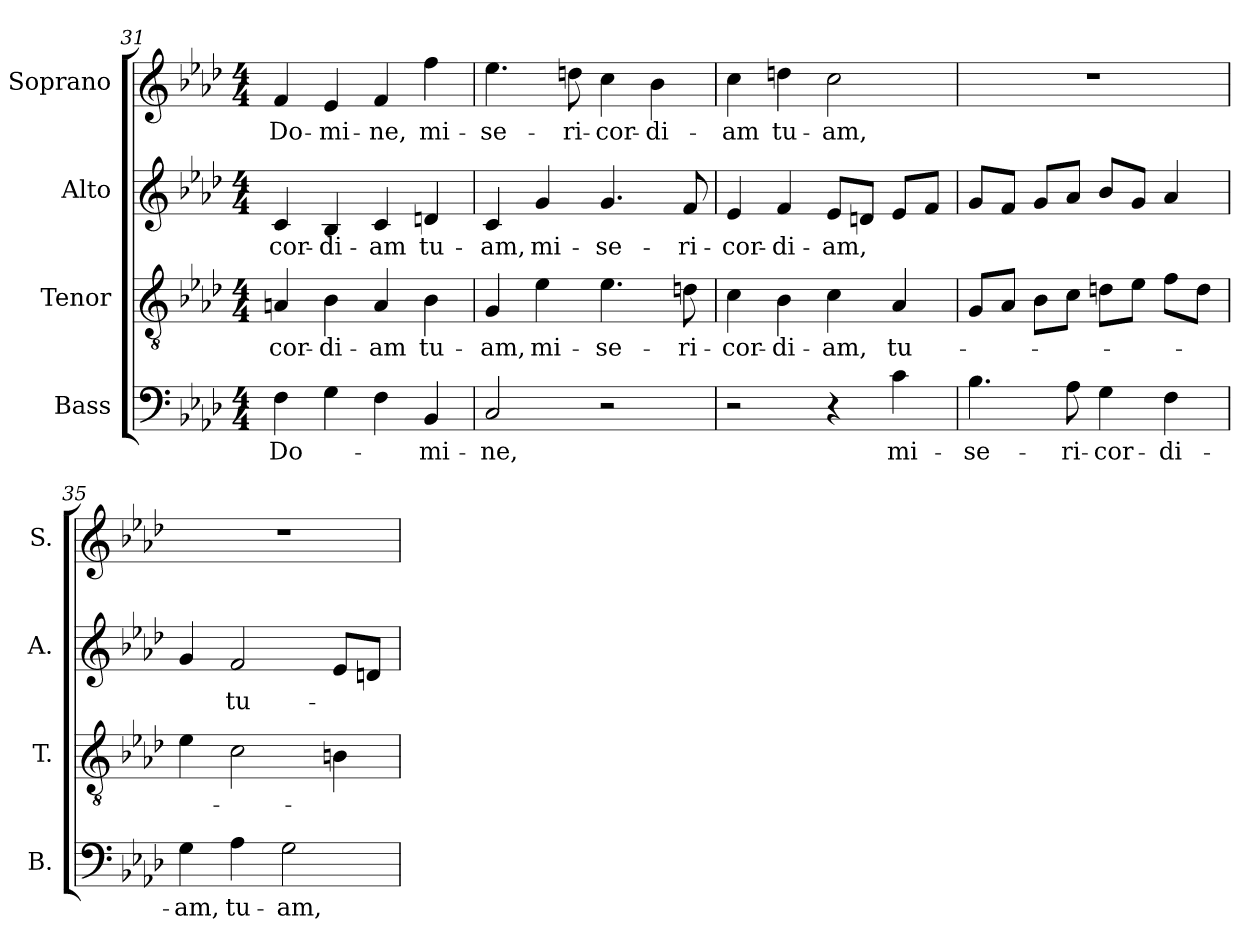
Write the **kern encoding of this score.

**kern	**text	**kern	**text	**kern	**text	**kern	**text
*part4	*part4	*part3	*part3	*part2	*part2	*part1	*part1
*staff4	*staff4	*staff3	*staff3	*staff2	*staff2	*staff1	*staff1
*I"Bass	*	*I"Tenor	*	*I"Alto	*	*I"Soprano	*
*I'B.	*	*I'T.	*	*I'A.	*	*I'S.	*
*clefF4	*	*clefGv2	*	*clefG2	*	*clefG2	*
*	*	*ITrd7c12	*	*	*	*	*
*k[b-e-a-d-]	*	*k[b-e-a-d-]	*	*k[b-e-a-d-]	*	*k[b-e-a-d-]	*
*A-:	*	*A-:	*	*A-:	*	*A-:	*
*M4/4	*	*M4/4	*	*M4/4	*	*M4/4	*
=31	=31	=31	=31	=31	=31	=31	=31
!	!LO:LY:b:color=#000000	!	!	!	!	!	!
!	!	!	!LO:LY:b:color=#000000	!	!	!	!
!	!	!	!	!	!LO:LY:b:color=#000000	!	!
!	!	!	!	!	!	!	!LO:LY:b:color=#000000
4Fi\	Do-	4AAni/	-cor-	4ci/	-cor-	4fi/	Do-
!	!	!	!LO:LY:b:color=#000000	!	!	!	!
!	!	!	!	!	!LO:LY:b:color=#000000	!	!
!	!	!	!	!	!	!	!LO:LY:b:color=#000000
4Gi\	.	4BB-i\	-di-	4B-i/	-di-	4e-i/	-mi-
!	!	!	!LO:LY:b:color=#000000	!	!	!	!
!	!	!	!	!	!LO:LY:b:color=#000000	!	!
!	!	!	!	!	!	!	!LO:LY:b:color=#000000
4Fi\	.	4AAi/	-am	4ci/	-am	4fi/	-ne,
!	!LO:LY:b:color=#000000	!	!	!	!	!	!
!	!	!	!LO:LY:b:color=#000000	!	!	!	!
!	!	!	!	!	!LO:LY:b:color=#000000	!	!
!	!	!	!	!	!	!	!LO:LY:b:color=#000000
4BB-i/	-mi-	4BB-i\	tu-	4dni/	tu-	4ffi\	mi-
!!LO:LB:g=z
=32	=32	=32	=32	=32	=32	=32	=32
!	!LO:LY:b:color=#000000	!	!	!	!	!	!
!	!	!	!LO:LY:b:color=#000000	!	!	!	!
!	!	!	!	!	!LO:LY:b:color=#000000	!	!
!	!	!	!	!	!	!	!LO:LY:b:color=#000000
2Ci/	-ne,	4GGi/	-am,	4ci/	-am,	4.ee-i\	-se-
!	!	!	!LO:LY:b:color=#000000	!	!	!	!
!	!	!	!	!	!LO:LY:b:color=#000000	!	!
.	.	4E-i\	mi-	4gi/	mi-	.	.
!	!	!	!	!	!	!	!LO:LY:b:color=#000000
.	.	.	.	.	.	8ddni\	-ri-
!	!	!	!LO:LY:b:color=#000000	!	!	!	!
!	!	!	!	!	!LO:LY:b:color=#000000	!	!
!	!	!	!	!	!	!	!LO:LY:b:color=#000000
2r	.	4.E-i\	-se-	4.gi/	-se-	4cci\	-cor-
!	!	!	!	!	!	!	!LO:LY:b:color=#000000
.	.	.	.	.	.	4b-i\	-di-
!	!	!	!LO:LY:b:color=#000000	!	!	!	!
!	!	!	!	!	!LO:LY:b:color=#000000	!	!
.	.	8Dni\	-ri-	8fi/	-ri-	.	.
=33	=33	=33	=33	=33	=33	=33	=33
!	!	!	!LO:LY:b:color=#000000	!	!	!	!
!	!	!	!	!	!LO:LY:b:color=#000000	!	!
!	!	!	!	!	!	!	!LO:LY:b:color=#000000
2r	.	4Ci\	-cor-	4e-i/	-cor-	4cci\	-am
!	!	!	!LO:LY:b:color=#000000	!	!	!	!
!	!	!	!	!	!LO:LY:b:color=#000000	!	!
!	!	!	!	!	!	!	!LO:LY:b:color=#000000
.	.	4BB-i\	-di-	4fi/	-di-	4ddni\	tu-
!	!	!	!LO:LY:b:color=#000000	!	!	!	!
!	!	!	!	!	!LO:LY:b:color=#000000	!	!
!	!	!	!	!	!	!	!LO:LY:b:color=#000000
4r	.	4Ci\	-am,	8e-i/L	-am,	2cci\	-am,
.	.	.	.	8dni/J	.	.	.
!	!LO:LY:b:color=#000000	!	!	!	!	!	!
!	!	!	!LO:LY:b:color=#000000	!	!	!	!
4ci\	mi-	4AA-i/	tu-	8e-i/L	.	.	.
.	.	.	.	8fi/J	.	.	.
=34	=34	=34	=34	=34	=34	=34	=34
!	!LO:LY:b:color=#000000	!	!	!	!	!	!
4.B-i\	-se-	8GGi/L	.	8gi/L	.	1r	.
.	.	8AA-i/J	.	8fi/J	.	.	.
.	.	8BB-i\L	.	8gi/L	.	.	.
!	!LO:LY:b:color=#000000	!	!	!	!	!	!
8A-i\	-ri-	8Ci\J	.	8a-i/J	.	.	.
!	!LO:LY:b:color=#000000	!	!	!	!	!	!
4Gi\	-cor-	8Dni\L	.	8b-i/L	.	.	.
.	.	8E-i\J	.	8gi/J	.	.	.
!	!LO:LY:b:color=#000000	!	!	!	!	!	!
4Fi\	-di-	8Fi\L	.	4a-i/	.	.	.
.	.	8Di\J	.	.	.	.	.
=35	=35	=35	=35	=35	=35	=35	=35
!	!LO:LY:b:color=#000000	!	!	!	!	!	!
4Gi\	-am,	4E-i\	.	4gi/	.	1r	.
!	!LO:LY:b:color=#000000	!	!	!	!	!	!
!	!	!	!	!	!LO:LY:b:color=#000000	!	!
4A-i\	tu-	2Ci\	.	2fi/	tu-	.	.
!	!LO:LY:b:color=#000000	!	!	!	!	!	!
2Gi\	-am,	.	.	.	.	.	.
.	.	4BBni\	.	8e-i/L	.	.	.
.	.	.	.	8dni/J	.	.	.
=	=	=	=	=	=	=	=
*-	*-	*-	*-	*-	*-	*-	*-
